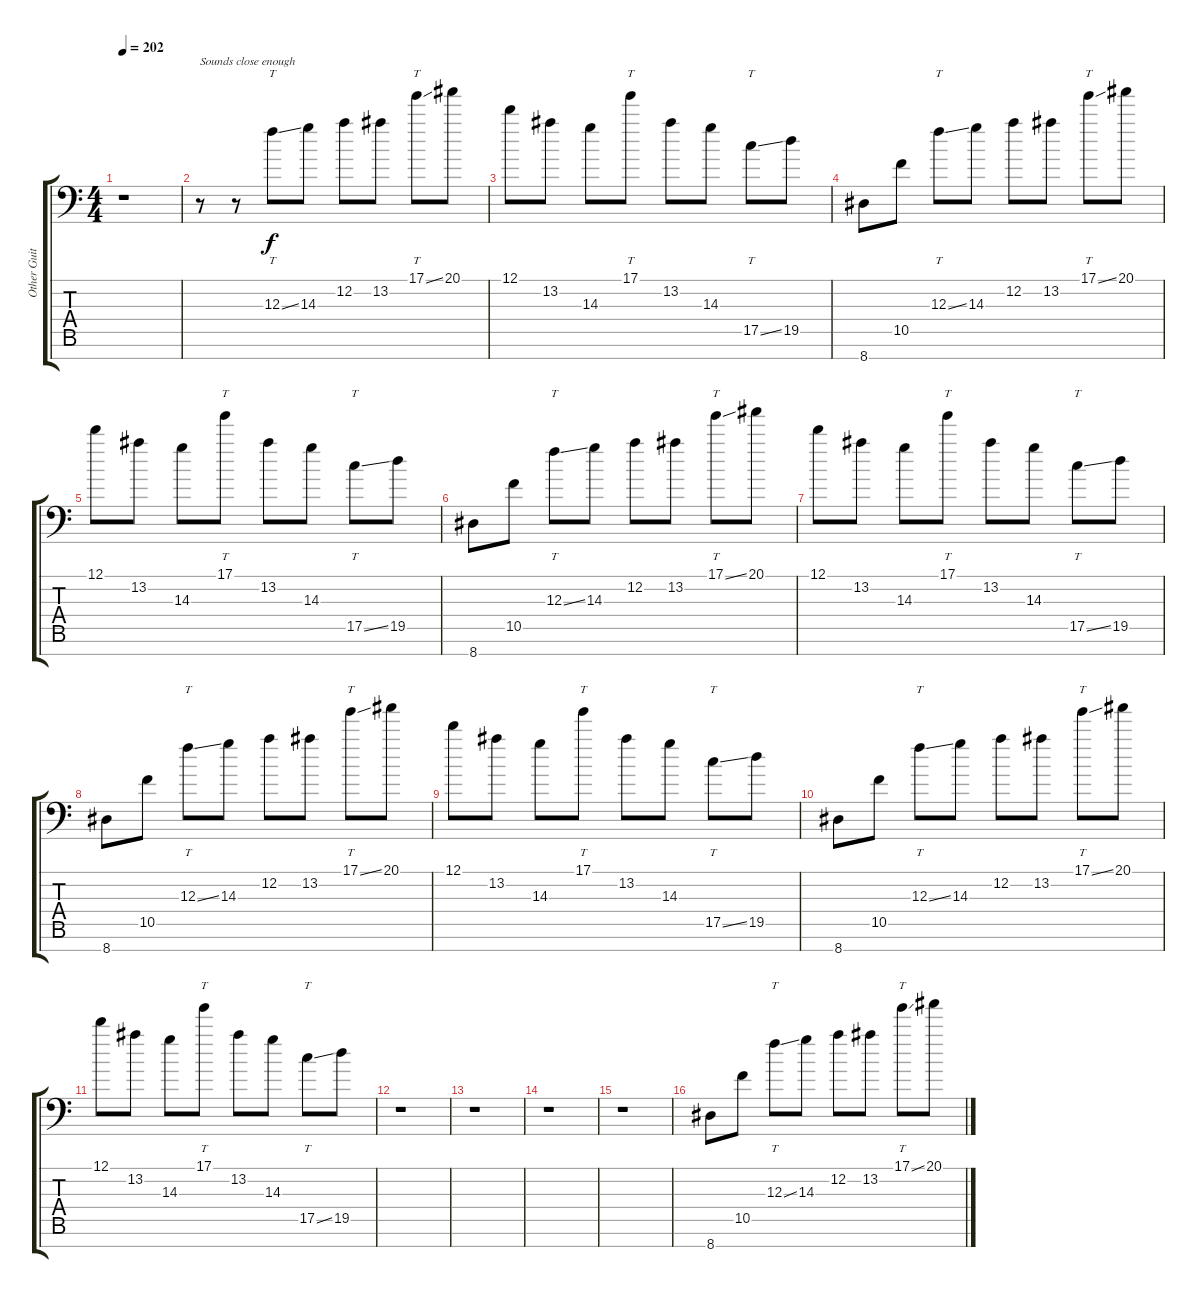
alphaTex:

\track ("Other Guitar " "Other Guit") {instrument distortionguitar}
\staff {score tabs}
\tuning (D4 A3 F3 C3 G2 D2 G1) {hide}
\ts (4 4)
\tempo 202
\clef f4
\ks c
r.1{dy f} |
r.8{txt "Sounds close enough"} r.8 12.3{ss}.8{tt} 14.3.8 12.2.8 13.2.8 17.1{ss}.8{tt} 20.1.8 |
12.1.8 13.2.8 14.3.8 17.1.8{tt} 13.2.8 14.3.8 17.5{ss}.8{tt} 19.5.8 |
8.7.8 10.5.8 12.3{ss}.8{tt} 14.3.8 12.2.8 13.2.8 17.1{ss}.8{tt} 20.1.8 |
12.1.8 13.2.8 14.3.8 17.1.8{tt} 13.2.8 14.3.8 17.5{ss}.8{tt} 19.5.8 |
8.7.8 10.5.8 12.3{ss}.8{tt} 14.3.8 12.2.8 13.2.8 17.1{ss}.8{tt} 20.1.8 |
12.1.8 13.2.8 14.3.8 17.1.8{tt} 13.2.8 14.3.8 17.5{ss}.8{tt} 19.5.8 |
8.7.8 10.5.8 12.3{ss}.8{tt} 14.3.8 12.2.8 13.2.8 17.1{ss}.8{tt} 20.1.8 |
12.1.8 13.2.8 14.3.8 17.1.8{tt} 13.2.8 14.3.8 17.5{ss}.8{tt} 19.5.8 |
8.7.8 10.5.8 12.3{ss}.8{tt} 14.3.8 12.2.8 13.2.8 17.1{ss}.8{tt} 20.1.8 |
12.1.8 13.2.8 14.3.8 17.1.8{tt} 13.2.8 14.3.8 17.5{ss}.8{tt} 19.5.8 |
r.1 |
r.1 |
r.1 |
r.1 |
8.7.8 10.5.8 12.3{ss}.8{tt} 14.3.8 12.2.8 13.2.8 17.1{ss}.8{tt} 20.1.8
